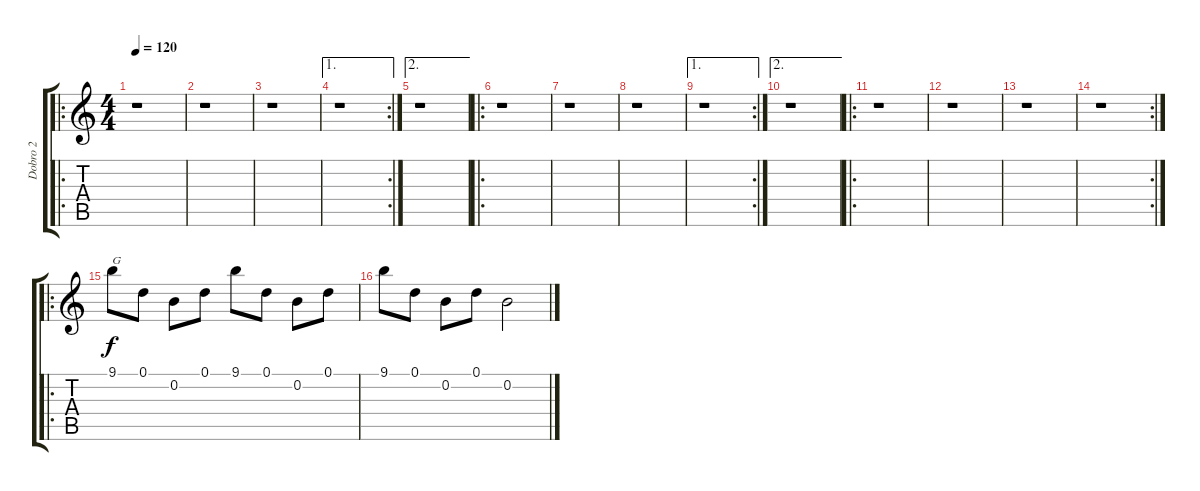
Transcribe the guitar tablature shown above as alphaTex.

\track ("Dobro 2" "Dobro 2") {instrument acousticguitarsteel}
\staff {score tabs}
\tuning (D4 B3 G3 D3 B2 G2) {hide}
\ro
\ts (4 4)
\tempo 120
\clef g2
\ks c
r.1{dy f instrument acousticguitarsteel} |
r.1 |
r.1 |
\ae 1
\rc 2
r.1 |
\ae 2
r.1 |
\ro
r.1 |
r.1 |
r.1 |
\ae 1
\rc 2
r.1 |
\ae 2
r.1 |
\ro
r.1 |
r.1 |
r.1 |
\rc 2
r.1 |
\ro
9.1.8{txt "G"} 0.1.8 0.2.8 0.1.8 9.1.8 0.1.8 0.2.8 0.1.8 |
9.1.8 0.1.8 0.2.8 0.1.8 0.2.2
